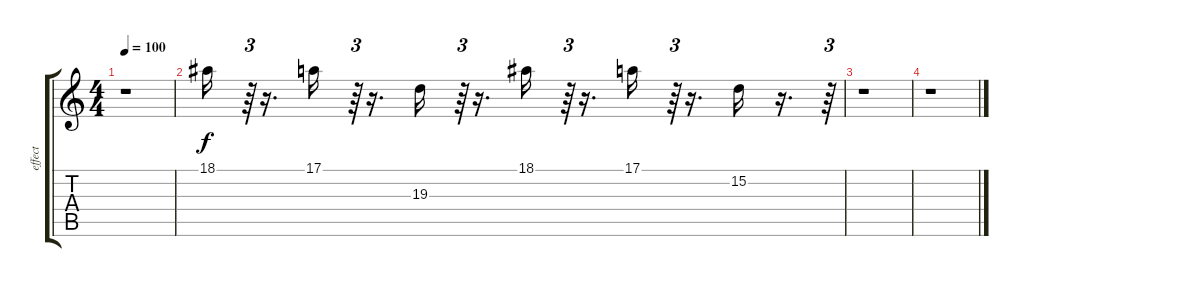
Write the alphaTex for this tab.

\track ("effect" "effect") {instrument drawbarorgan}
\staff {score tabs}
\tuning (E4 B3 G3 D3 A2 E2) {hide}
\ts (4 4)
\tempo 100
\clef g2
\ks c
r.1{dy f} |
18.1.16{volume 11 balance 10 instrument drawbarorgan} r.64{tu (3 2)} r.16{d} 17.1.16 r.64{tu (3 2)} r.16{d} 19.3.16 r.64{tu (3 2)} r.16{d} 18.1.16 r.64{tu (3 2)} r.16{d} 17.1.16 r.64{tu (3 2)} r.16{d} 15.2.16 r.16{d} r.64{tu (3 2)} |
r.1 |
r.1
